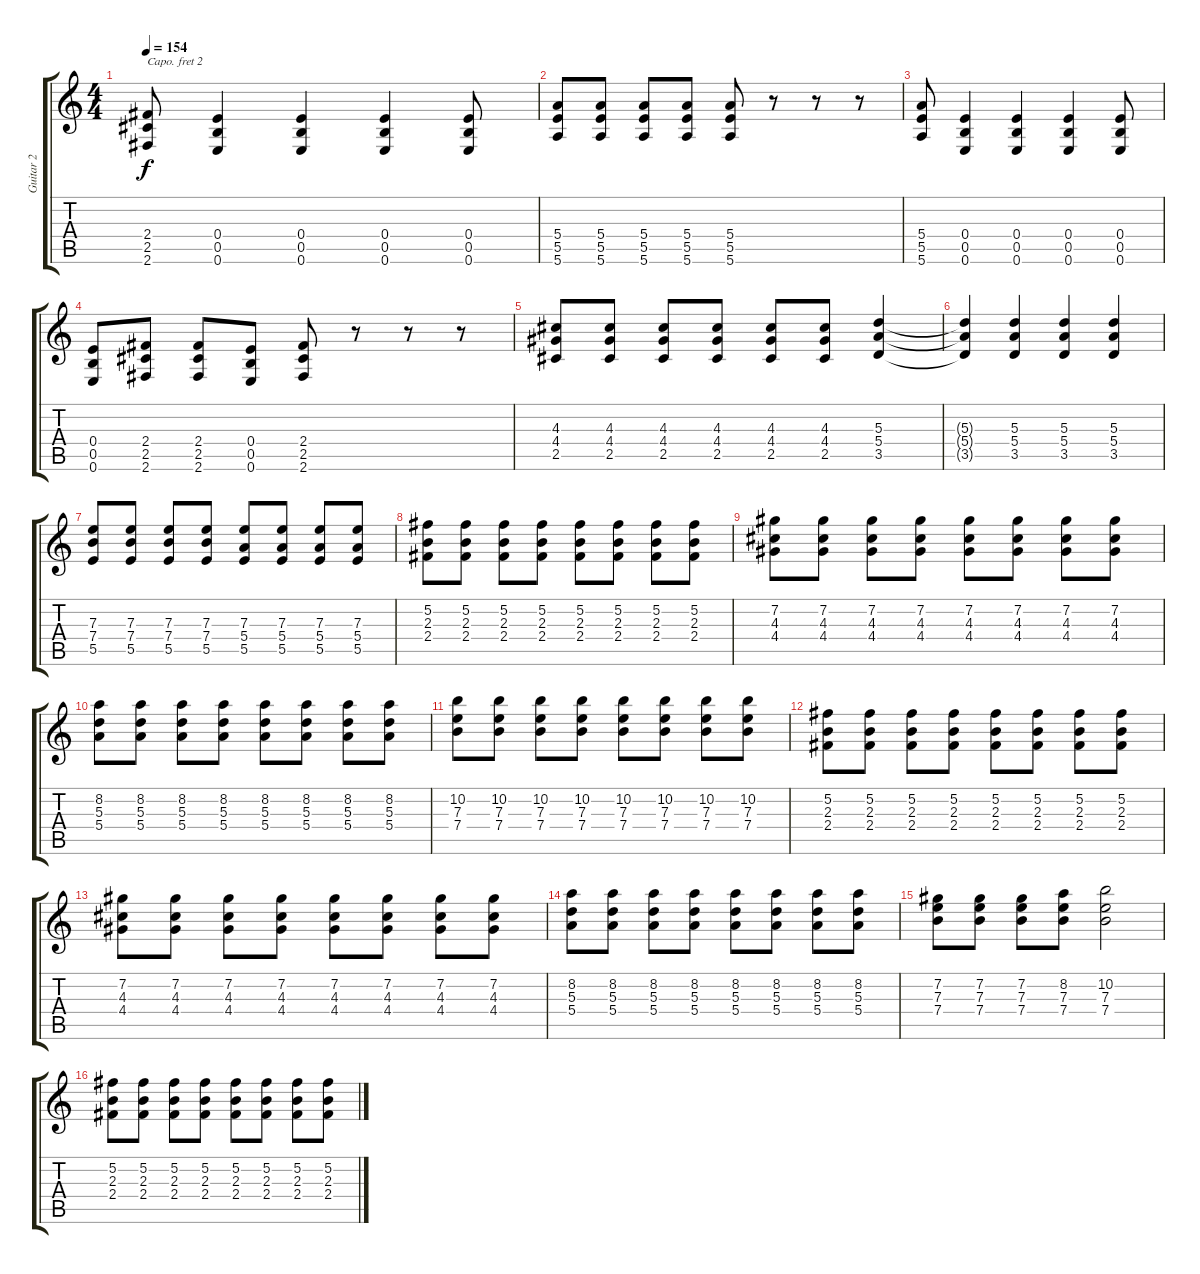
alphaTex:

\track ("Guitar 2" "Guitar 2") {instrument acousticguitarsteel}
\staff {score tabs}
\capo 2
\tuning (E4 B3 G3 D3 A2 D2) {hide}
\ts (4 4)
\tempo 154
\clef g2
\ks c
(2.4 2.5 2.6).8{dy f} (0.4 0.5 0.6).4 (0.4 0.5 0.6).4 (0.4 0.5 0.6).4 (0.4 0.5 0.6).8 |
(5.4 5.5 5.6).8 (5.4 5.5 5.6).8 (5.4 5.5 5.6).8 (5.4 5.5 5.6).8 (5.4 5.5 5.6).8 r.8 r.8 r.8 |
(5.4 5.5 5.6).8 (0.4 0.5 0.6).4 (0.4 0.5 0.6).4 (0.4 0.5 0.6).4 (0.4 0.5 0.6).8 |
(0.4 0.5 0.6).8 (2.4 2.5 2.6).8 (2.4 2.5 2.6).8 (0.4 0.5 0.6).8 (2.4 2.5 2.6).8 r.8 r.8 r.8 |
(4.3 4.4 2.5).8 (4.3 4.4 2.5).8 (4.3 4.4 2.5).8 (4.3 4.4 2.5).8 (4.3 4.4 2.5).8 (4.3 4.4 2.5).8 (5.3 5.4 3.5).4 |
(5.3{t} 5.4{t} 3.5{t}).4 (5.3 5.4 3.5).4 (5.3 5.4 3.5).4 (5.3 5.4 3.5).4 |
(7.3 7.4 5.5).8 (7.3 7.4 5.5).8 (7.3 7.4 5.5).8 (7.3 7.4 5.5).8 (7.3 5.4 5.5).8 (7.3 5.4 5.5).8 (7.3 5.4 5.5).8 (7.3 5.4 5.5).8 |
(5.2 2.3 2.4).8 (5.2 2.3 2.4).8 (5.2 2.3 2.4).8 (5.2 2.3 2.4).8 (5.2 2.3 2.4).8 (5.2 2.3 2.4).8 (5.2 2.3 2.4).8 (5.2 2.3 2.4).8 |
(7.2 4.3 4.4).8 (7.2 4.3 4.4).8 (7.2 4.3 4.4).8 (7.2 4.3 4.4).8 (7.2 4.3 4.4).8 (7.2 4.3 4.4).8 (7.2 4.3 4.4).8 (7.2 4.3 4.4).8 |
(8.2 5.3 5.4).8 (8.2 5.3 5.4).8 (8.2 5.3 5.4).8 (8.2 5.3 5.4).8 (8.2 5.3 5.4).8 (8.2 5.3 5.4).8 (8.2 5.3 5.4).8 (8.2 5.3 5.4).8 |
(10.2 7.3 7.4).8 (10.2 7.3 7.4).8 (10.2 7.3 7.4).8 (10.2 7.3 7.4).8 (10.2 7.3 7.4).8 (10.2 7.3 7.4).8 (10.2 7.3 7.4).8 (10.2 7.3 7.4).8 |
(5.2 2.3 2.4).8 (5.2 2.3 2.4).8 (5.2 2.3 2.4).8 (5.2 2.3 2.4).8 (5.2 2.3 2.4).8 (5.2 2.3 2.4).8 (5.2 2.3 2.4).8 (5.2 2.3 2.4).8 |
(7.2 4.3 4.4).8 (7.2 4.3 4.4).8 (7.2 4.3 4.4).8 (7.2 4.3 4.4).8 (7.2 4.3 4.4).8 (7.2 4.3 4.4).8 (7.2 4.3 4.4).8 (7.2 4.3 4.4).8 |
(8.2 5.3 5.4).8 (8.2 5.3 5.4).8 (8.2 5.3 5.4).8 (8.2 5.3 5.4).8 (8.2 5.3 5.4).8 (8.2 5.3 5.4).8 (8.2 5.3 5.4).8 (8.2 5.3 5.4).8 |
(7.2 7.3 7.4).8 (7.2 7.3 7.4).8 (7.2 7.3 7.4).8 (8.2 7.3 7.4).8 (10.2 7.3 7.4).2 |
(5.2 2.3 2.4).8 (5.2 2.3 2.4).8 (5.2 2.3 2.4).8 (5.2 2.3 2.4).8 (5.2 2.3 2.4).8 (5.2 2.3 2.4).8 (5.2 2.3 2.4).8 (5.2 2.3 2.4).8
